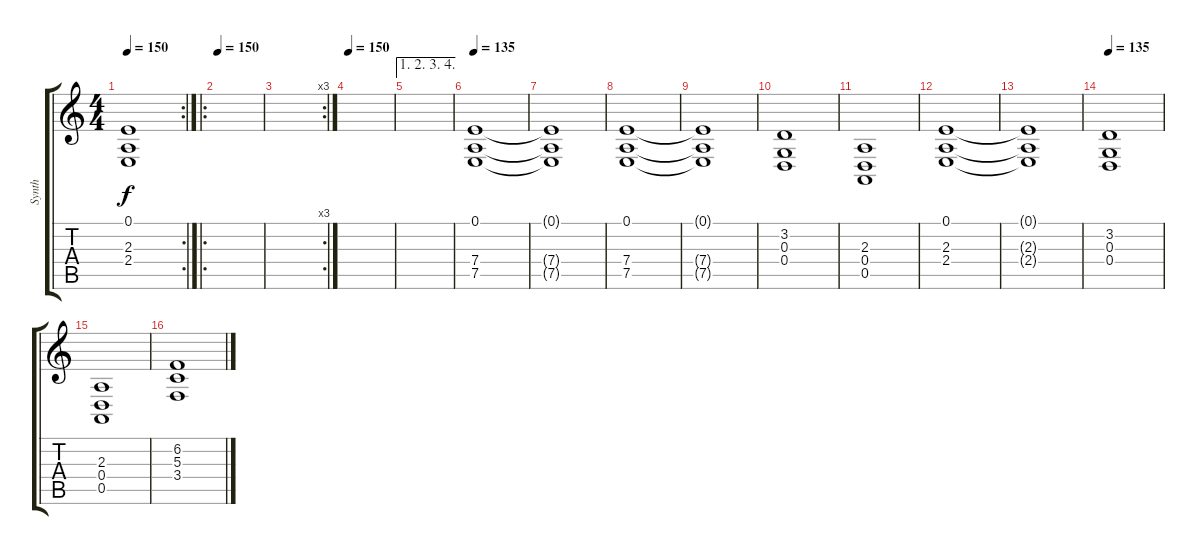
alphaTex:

\track ("Synth" "Synth") {instrument synthstrings1}
\staff {score tabs}
\tuning (E4 B3 G3 D3 A2 E2) {hide}
\rc 2
\ts (4 4)
\tempo 150
\clef g2
\ks c
(0.1{t} 2.3{t} 2.4{t}).1{dy f} |
\ro
\tempo 150
|
\rc 3
|
\tempo 150
|
\ae (1 2 3 4)
|
\tempo 135
(0.1 7.4 7.5).1 |
(0.1{t} 7.4{t} 7.5{t}).1 |
(0.1 7.4 7.5).1 |
(0.1{t} 7.4{t} 7.5{t}).1 |
(3.2 0.3 0.4).1 |
(2.3 0.4 0.5).1 |
(0.1 2.3 2.4).1 |
(0.1{t} 2.3{t} 2.4{t}).1 |
\tempo 135
(3.2 0.3 0.4).1 |
(2.3 0.4 0.5).1 |
(6.2 5.3 3.4).1
